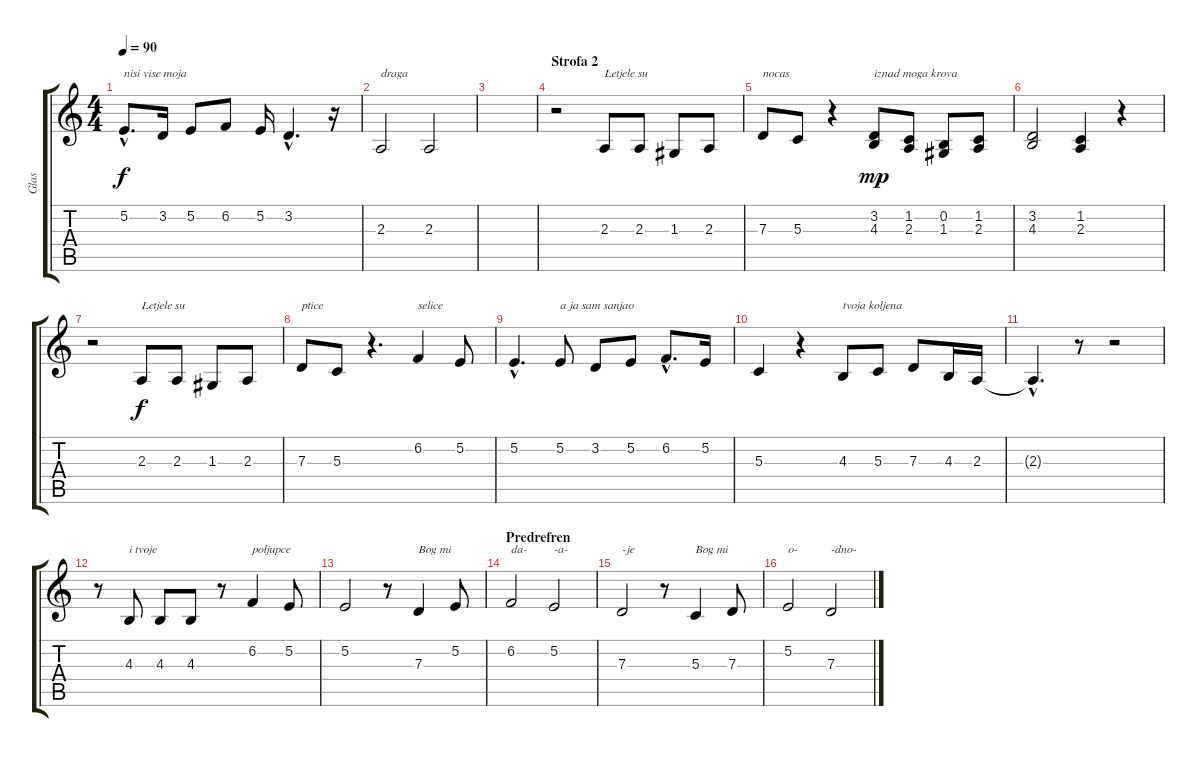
\track ("Glas" "Glas") {instrument oboe}
\staff {score tabs}
\tuning (E4 B3 G3 D3 A2 E2) {hide}
\ts (4 4)
\tempo 90
\clef g2
\ks c
5.2{hac}.8{d txt "nisi vise moja" dy f} 3.2.16 5.2.8 6.2.8 5.2.16 3.2{hac}.4{d} r.16 |
2.3.2{txt "draga"} 2.3.2 |
|
\section ("" "Strofa 2")
r.2 2.3.8{txt "Letjele su"} 2.3.8 1.3.8 2.3.8 |
7.3.8{txt "nocas"} 5.3.8 r.4 (3.2 4.3).8{txt "iznad moga krova" dy mp} (1.2 2.3).8 (0.2 1.3).8 (1.2 2.3).8 |
(3.2 4.3).2 (1.2 2.3).4 r.4 |
r.2 2.3.8{txt "Letjele su" dy f} 2.3.8 1.3.8 2.3.8 |
7.3.8{txt "ptice"} 5.3.8 r.4{d} 6.2.4{txt "selice"} 5.2.8 |
5.2{hac}.4{d} 5.2.8{txt "a ja sam sanjao"} 3.2.8 5.2.8 6.2{hac}.8{d} 5.2.16 |
5.3.4 r.4 4.3.8{txt "tvoja koljena"} 5.3.8 7.3.8 4.3.16 2.3.16 |
2.3{hac t}.4{d} r.8 r.2 |
r.8 4.3.8{txt "i tvoje"} 4.3.8 4.3.8 r.8 6.2.4{txt "poljupce"} 5.2.8 |
5.2.2 r.8 7.3.4{txt "Bog mi"} 5.2.8 |
\section ("" "Predrefren")
6.2.2{txt "da-"} 5.2.2{txt "-a-"} |
7.3.2{txt "-je"} r.8 5.3.4{txt "Bog mi "} 7.3.8 |
5.2.2{txt "o-"} 7.3.2{txt "-dno-"}
